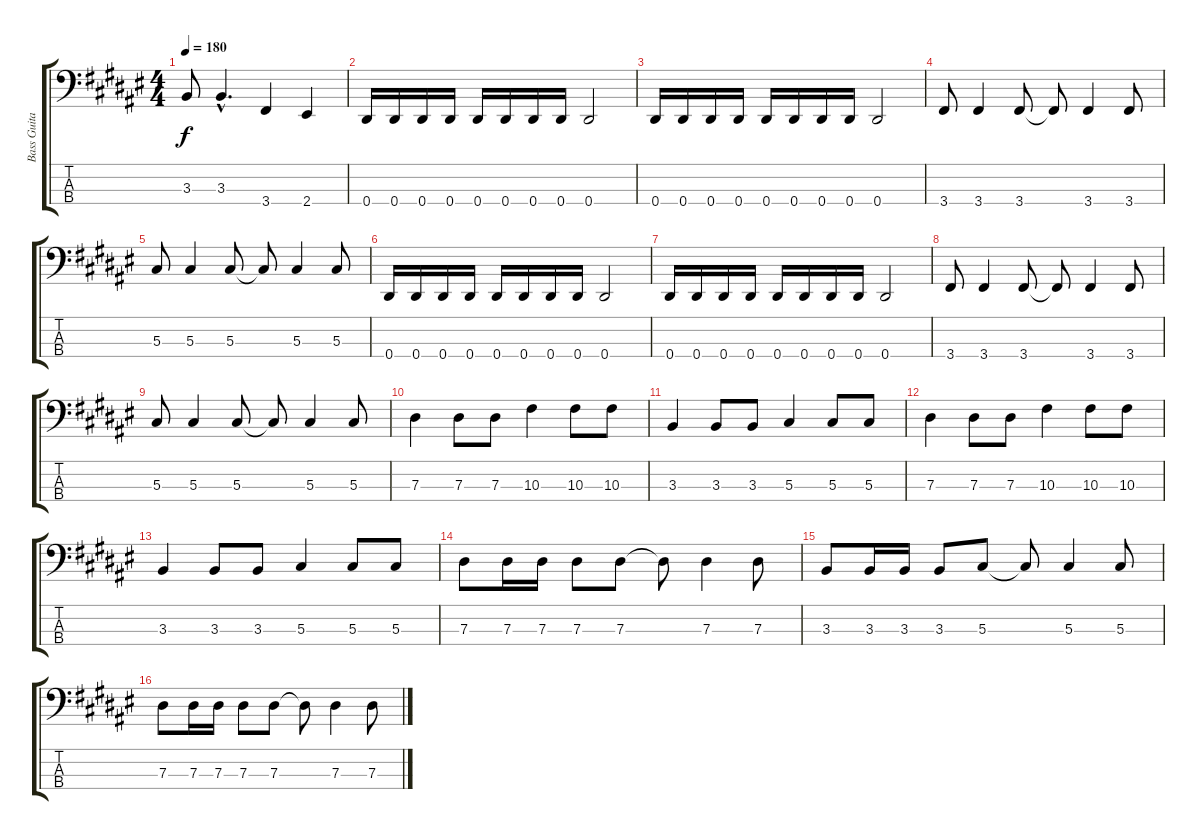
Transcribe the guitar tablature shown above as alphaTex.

\track ("Bass Guitar" "Bass Guita") {instrument electricbassfinger}
\staff {score tabs}
\tuning (Gb2 Db2 Ab1 Eb1) {hide}
\ts (4 4)
\tempo 180
\clef f4
\ks f#
3.3{t}.8{dy f} 3.3{hac}.4{d} 3.4.4 2.4.4 |
0.4.16 0.4.16 0.4.16 0.4.16 0.4.16 0.4.16 0.4.16 0.4.16 0.4.2 |
0.4.16 0.4.16 0.4.16 0.4.16 0.4.16 0.4.16 0.4.16 0.4.16 0.4.2 |
3.4.8 3.4.4 3.4.8 3.4{t}.8 3.4.4 3.4.8 |
5.3.8 5.3.4 5.3.8 5.3{t}.8 5.3.4 5.3.8 |
0.4.16 0.4.16 0.4.16 0.4.16 0.4.16 0.4.16 0.4.16 0.4.16 0.4.2 |
0.4.16 0.4.16 0.4.16 0.4.16 0.4.16 0.4.16 0.4.16 0.4.16 0.4.2 |
3.4.8 3.4.4 3.4.8 3.4{t}.8 3.4.4 3.4.8 |
5.3.8 5.3.4 5.3.8 5.3{t}.8 5.3.4 5.3.8 |
7.3.4 7.3.8 7.3.8 10.3.4 10.3.8 10.3.8 |
3.3.4 3.3.8 3.3.8 5.3.4 5.3.8 5.3.8 |
7.3.4 7.3.8 7.3.8 10.3.4 10.3.8 10.3.8 |
3.3.4 3.3.8 3.3.8 5.3.4 5.3.8 5.3.8 |
7.3.8 7.3.16 7.3.16 7.3.8 7.3.8 7.3{t}.8 7.3.4 7.3.8 |
3.3.8 3.3.16 3.3.16 3.3.8 5.3.8 5.3{t}.8 5.3.4 5.3.8 |
7.3.8 7.3.16 7.3.16 7.3.8 7.3.8 7.3{t}.8 7.3.4 7.3.8
